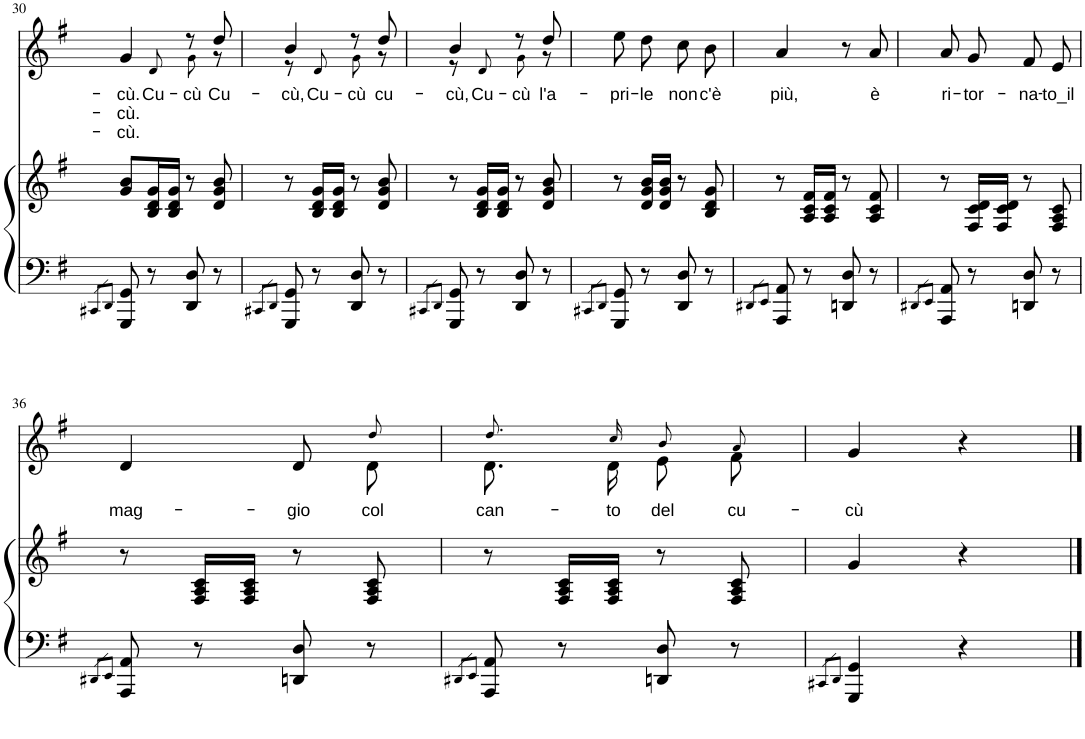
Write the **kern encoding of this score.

**kern	**kern	**kern	**text	**text	**text
*part2	*part2	*part1	*part1	*part1	*part1
*staff3	*staff2	*staff1	*staff1	*staff1	*staff1
*I"Piano	*	*I"P1	*	*	*
*I'Pno.	*	*	*	*	*
!!LO:PB:g=z
*clefF4	*clefG2	*clefG2	*	*	*
*k[f#]	*k[f#]	*k[f#]	*	*	*
*G:	*G:	*G:	*	*	*
*M2/4	*M2/4	*M2/4	*	*	*
=30	=30	=30	=30	=30	=30
8qCC#X/L	.	.	.	.	.
8qDD/J	.	.	.	.	.
!	!	!	!LO:LY:b	!LO:LY:b	!LO:LY:b
*	*	*^	*	*	*
8GGG/ 8GG/	8g/ 8b/L	4g/	8ryy	-cù.	-cù.	-cù.
!	!	!	!	!LO:LY:b	!	!
8r	16B/ 16d/ 16g/L	.	8d!/	Cu-	.	.
.	16B/ 16d/ 16g/JJ	.	.	.	.	.
!	!	!	!	!LO:LY:b	!	!
8DD/ 8D/	8r	8r	8g!\	-cù	.	.
!	!	!	!	!LO:LY:b	!	!
8r	8d/ 8g/ 8b/	8dd/	8r	Cu-	.	.
=31	=31	=31	=31	=31	=31	=31
8qCC#X/L	.	.	.	.	.	.
8qDD/J	.	.	.	.	.	.
!	!	!	!	!LO:LY:b	!	!
8GGG/ 8GG/	8r	4b/	8r	-cù,	.	.
!	!	!	!	!LO:LY:b	!	!
8r	16B/ 16d/ 16g/LL	.	8d!/	Cu-	.	.
.	16B/ 16d/ 16g/JJ	.	.	.	.	.
!	!	!	!	!LO:LY:b	!	!
8DD/ 8D/	8r	8r	8g!\	-cù	.	.
!	!	!	!	!LO:LY:b	!	!
8r	8d/ 8g/ 8b/	8dd/	8r	cu-	.	.
=32	=32	=32	=32	=32	=32	=32
8qCC#X/L	.	.	.	.	.	.
8qDD/J	.	.	.	.	.	.
!	!	!	!	!LO:LY:b	!	!
8GGG/ 8GG/	8r	4b/	8r	-cù,	.	.
!	!	!	!	!LO:LY:b	!	!
8r	16B/ 16d/ 16g/LL	.	8d!/	Cu-	.	.
.	16B/ 16d/ 16g/JJ	.	.	.	.	.
!	!	!	!	!LO:LY:b	!	!
8DD/ 8D/	8r	8r	8g!\	-cù	.	.
!	!	!	!	!LO:LY:b	!	!
8r	8d/ 8g/ 8b/	8dd/	8r	l'a-	.	.
*	*	*v	*v	*	*	*
=33	=33	=33	=33	=33	=33
8qCC#X/L	.	.	.	.	.
8qDD/J	.	.	.	.	.
!	!	!	!LO:LY:b	!	!
8GGG/ 8GG/	8r	8ee\L	-pri-	.	.
!	!	!	!LO:LY:b	!	!
8r	16d/ 16g/ 16b/LL	8dd\J	-le	.	.
.	16d/ 16g/ 16b/JJ	.	.	.	.
!	!	!	!LO:LY:b	!	!
8DD/ 8D/	8r	8cc\L	non	.	.
!	!	!	!LO:LY:b	!	!
8r	8B/ 8d/ 8g/	8b\J	c'è	.	.
=34	=34	=34	=34	=34	=34
8qDD#X/L	.	.	.	.	.
8qEE/J	.	.	.	.	.
!	!	!	!LO:LY:b	!	!
8AAA/ 8AA/	8r	4a/	più,	.	.
8r	16A/ 16c/ 16f#/LL	.	.	.	.
.	16A/ 16c/ 16f#/JJ	.	.	.	.
8DDn/ 8D/	8r	8r	.	.	.
!	!	!	!LO:LY:b	!	!
8r	8A/ 8c/ 8f#/	8a/	è	.	.
=35	=35	=35	=35	=35	=35
8qDD#X/L	.	.	.	.	.
8qEE/J	.	.	.	.	.
!	!	!	!LO:LY:b	!	!
8AAA/ 8AA/	8r	8a/L	ri-	.	.
!	!	!	!LO:LY:b	!	!
8r	16F#/ 16c/ 16d/LL	8g/J	-tor-	.	.
.	16F#/ 16c/ 16d/JJ	.	.	.	.
!	!	!	!LO:LY:b	!	!
8DDn/ 8D/	8r	8f#/L	-na-	.	.
!	!	!	!LO:LY:b	!	!
8r	8F#/ 8A/ 8c/	8e/J	-to_il	.	.
!!LO:LB:g=z
=36	=36	=36	=36	=36	=36
8qDD#X/L	.	.	.	.	.
8qEE/J	.	.	.	.	.
!	!	!	!LO:LY:b	!	!
*	*	*^	*	*	*
8AAA/ 8AA/	8r	4d/	4ryy	mag-	.	.
8r	16F#/ 16A/ 16c/LL	.	.	.	.	.
.	16F#/ 16A/ 16c/JJ	.	.	.	.	.
!	!	!	!	!LO:LY:b	!	!
8DDn/ 8D/	8r	8d/L	8ryy	-gio	.	.
!	!	!	!	!LO:LY:b	!	!
8r	8F#/ 8A/ 8c/	8dd!/J	8d\	col	.	.
=37	=37	=37	=37	=37	=37	=37
8qDD#X/L	.	.	.	.	.	.
8qEE/J	.	.	.	.	.	.
!	!	!	!	!LO:LY:b	!	!
8AAA/ 8AA/	8r	8.dd!/L	8.d\L	can-	.	.
8r	16F#/ 16A/ 16c/LL	.	.	.	.	.
!	!	!	!	!LO:LY:b	!	!
.	16F#/ 16A/ 16c/JJ	16cc!/Jk	16d\Jk	-to	.	.
!	!	!	!	!LO:LY:b	!	!
8DDn/ 8D/	8r	8b!/L	8e\L	del	.	.
!	!	!	!	!LO:LY:b	!	!
8r	8F#/ 8A/ 8c/	8a!/J	8f#\J	cu-	.	.
*	*	*v	*v	*	*	*
=38	=38	=38	=38	=38	=38
8qCC#X/L	.	.	.	.	.
8qDD/J	.	.	.	.	.
!	!	!	!LO:LY:b	!	!
4GGG/ 4GG/	4g/	4g/	-cù	.	.
4r	4r	4r	.	.	.
==	==	==	==	==	==
*-	*-	*-	*-	*-	*-
